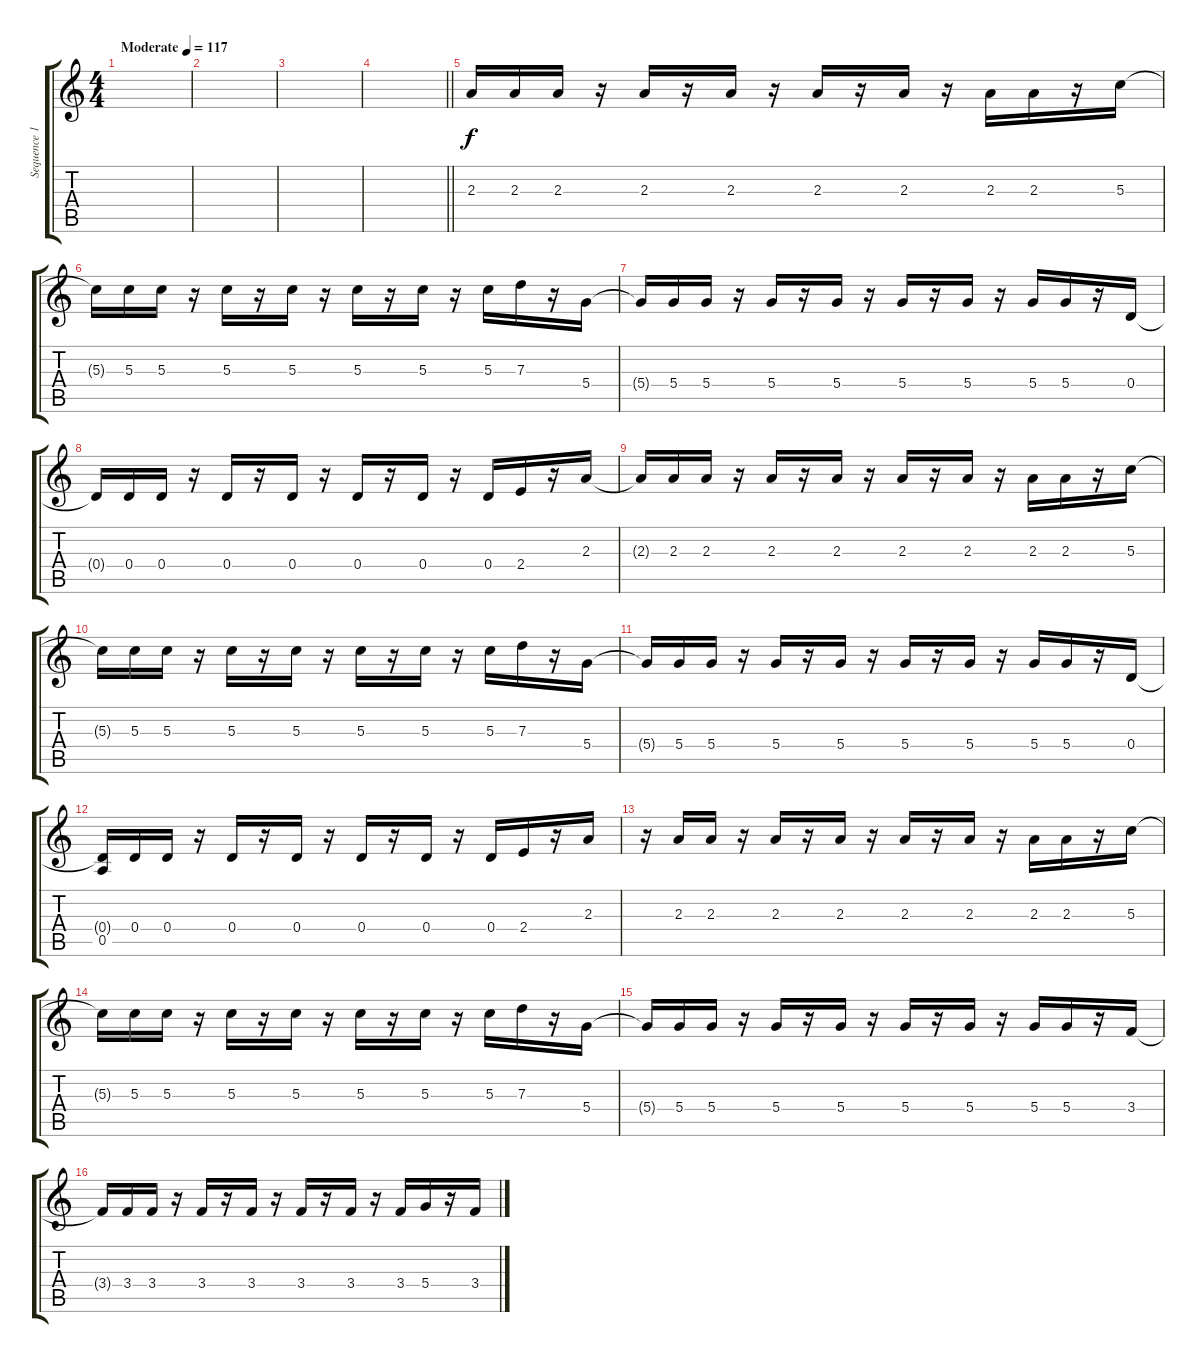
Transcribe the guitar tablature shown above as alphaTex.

\track ("Sequence 1" "Sequence 1") {instrument electricguitarjazz}
\staff {score tabs}
\tuning (E4 B3 G3 D3 A2 E2) {hide}
\ts (4 4)
\tempo (117 "Moderate")
\clef g2
\ks c
|
|
|
\barLineRight lightlight
|
2.3.16 2.3.16 2.3.16 r.16 2.3.16 r.16 2.3.16 r.16 2.3.16 r.16 2.3.16 r.16 2.3.16 2.3.16 r.16 5.3.16 |
5.3{t}.16 5.3.16 5.3.16 r.16 5.3.16 r.16 5.3.16 r.16 5.3.16 r.16 5.3.16 r.16 5.3.16 7.3.16 r.16 5.4.16 |
5.4{t}.16 5.4.16 5.4.16 r.16 5.4.16 r.16 5.4.16 r.16 5.4.16 r.16 5.4.16 r.16 5.4.16 5.4.16 r.16 0.4.16 |
0.4{t}.16 0.4.16 0.4.16 r.16 0.4.16 r.16 0.4.16 r.16 0.4.16 r.16 0.4.16 r.16 0.4.16 2.4.16 r.16 2.3.16 |
2.3{t}.16 2.3.16 2.3.16 r.16 2.3.16 r.16 2.3.16 r.16 2.3.16 r.16 2.3.16 r.16 2.3.16 2.3.16 r.16 5.3.16 |
5.3{t}.16 5.3.16 5.3.16 r.16 5.3.16 r.16 5.3.16 r.16 5.3.16 r.16 5.3.16 r.16 5.3.16 7.3.16 r.16 5.4.16 |
5.4{t}.16 5.4.16 5.4.16 r.16 5.4.16 r.16 5.4.16 r.16 5.4.16 r.16 5.4.16 r.16 5.4.16 5.4.16 r.16 0.4.16 |
(0.4{t} 0.5).16 0.4.16 0.4.16 r.16 0.4.16 r.16 0.4.16 r.16 0.4.16 r.16 0.4.16 r.16 0.4.16 2.4.16 r.16 2.3.16 |
r.16 2.3.16 2.3.16 r.16 2.3.16 r.16 2.3.16 r.16 2.3.16 r.16 2.3.16 r.16 2.3.16 2.3.16 r.16 5.3.16 |
5.3{t}.16 5.3.16 5.3.16 r.16 5.3.16 r.16 5.3.16 r.16 5.3.16 r.16 5.3.16 r.16 5.3.16 7.3.16 r.16 5.4.16 |
5.4{t}.16 5.4.16 5.4.16 r.16 5.4.16 r.16 5.4.16 r.16 5.4.16 r.16 5.4.16 r.16 5.4.16 5.4.16 r.16 3.4.16 |
3.4{t}.16 3.4.16 3.4.16 r.16 3.4.16 r.16 3.4.16 r.16 3.4.16 r.16 3.4.16 r.16 3.4.16 5.4.16 r.16 3.4.16
